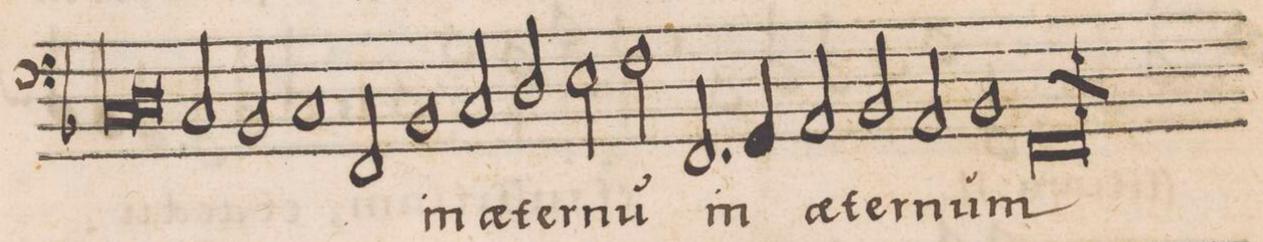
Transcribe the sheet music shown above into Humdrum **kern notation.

**kern	**text
*I"BASSVS	*
*clefF4	*
*k[b-]	*
*met(C)	*
*M2/1	*
1C	.
1D	.
*Xlig	*
=37-	=37-
2C/	.
2BB-/	.
1C	.
=38-	=38-
2FF/	-num
*	*Xij
1BB-	in
2C/	ae-
=39-	=39-
2D/	-ter-
2E\	-nu(m)
2F\	.
2.FF/	in
=40-	=40-
4GG/	.
2AA/	ae-
2BB-/	-ter-
2AA/	.
=41-	=41-
1BB-	-num
1FF/	.
=-	=-
*-	*-
